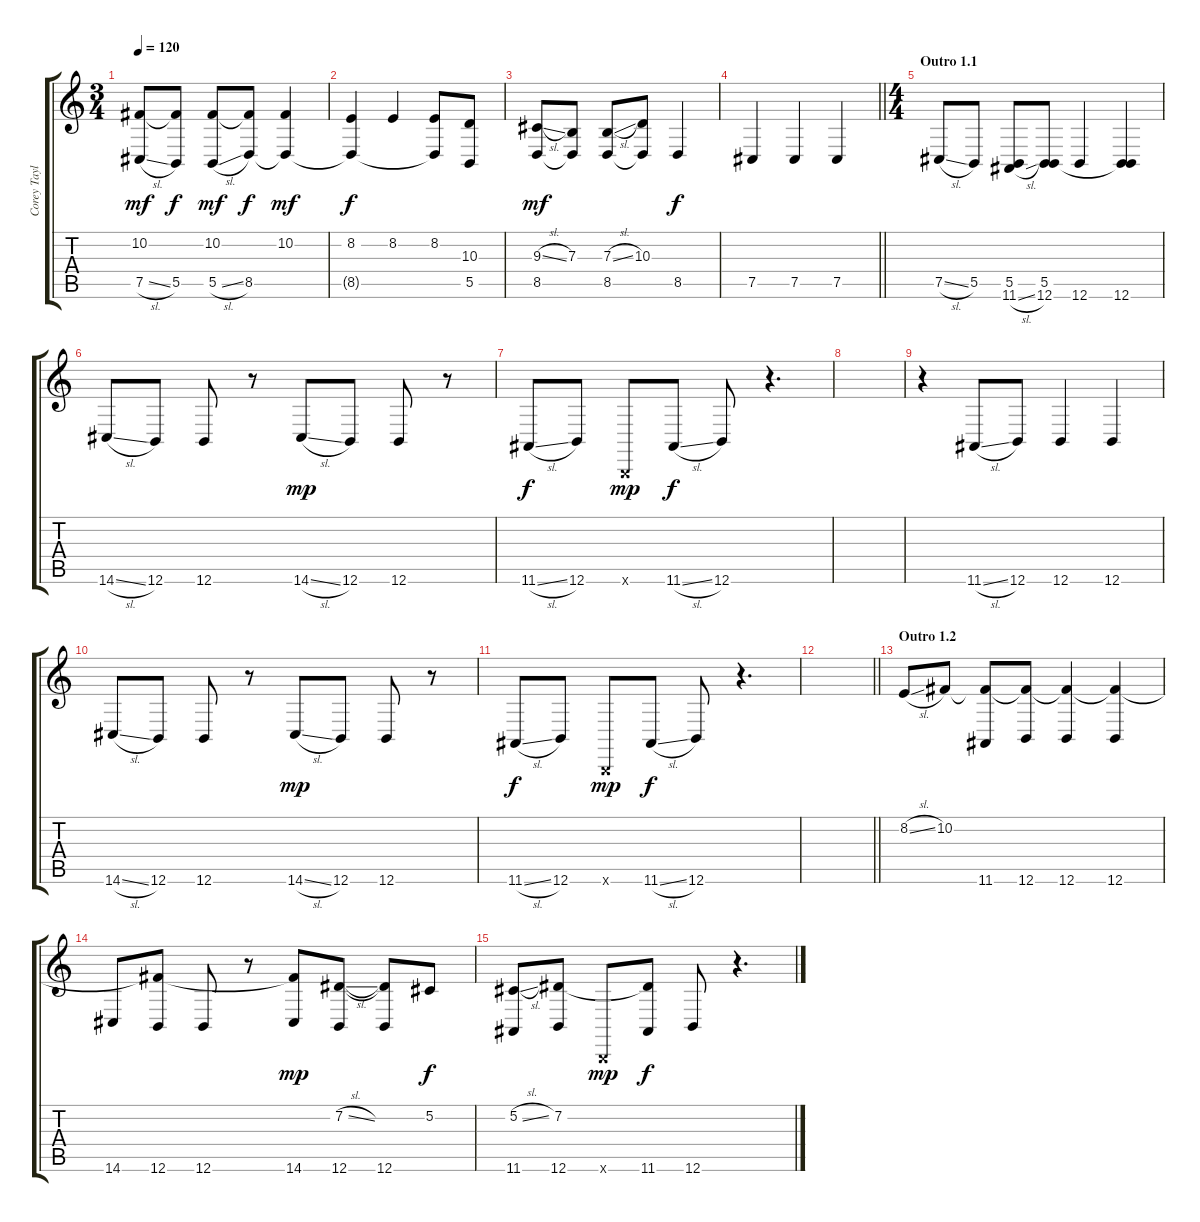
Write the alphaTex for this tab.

\track ("Corey Taylor" "Corey Tayl") {mute instrument lead2sawtooth}
\staff {score tabs}
\tuning (Db4 Ab3 E3 B2 Gb2 B1) {hide}
\ts (3 4)
\tempo 120
\clef g2
\ks c
(10.2 7.5{sl}).8{dy mf} (10.2{t} 5.5).8{dy f} (10.2 5.5{sl}).8{dy mf} (10.2{t} 8.5).8{dy f} (10.2 8.5{t}).4{dy mf} |
(8.2 8.5{t}).4{dy f} 8.2.4 (8.2 8.5{t}).8 (10.3{t} 5.5).8 |
(9.3{sl} 8.5).8{dy mf} (7.3 8.5{t}).8 (7.3{sl} 8.5).8 (10.3 8.5{t}).8 8.5.4{dy f} |
\barLineRight lightlight
7.5.4 7.5.4 7.5.4 |
\ts (4 4)
\section ("" "Outro 1.1")
7.5{sl}.8 5.5.8 (5.5 11.6{sl}).8 (5.5 12.6).8 12.6.4 (5.5{t} 12.6).4 |
14.6{sl}.8 12.6.8 12.6.8 r.8 14.6{sl}.8{dy mp} 12.6.8 12.6.8 r.8 |
11.6{sl}.8{dy f} 12.6.8 0.6{x}.8{dy mp} 11.6{sl}.8{dy f} 12.6.8 r.4{d} |
|
r.4 11.6{sl}.8 12.6.8 12.6.4 12.6.4 |
14.6{sl}.8 12.6.8 12.6.8 r.8 14.6{sl}.8{dy mp} 12.6.8 12.6.8 r.8 |
11.6{sl}.8{dy f} 12.6.8 0.6{x}.8{dy mp} 11.6{sl}.8{dy f} 12.6.8 r.4{d} |
\barLineRight lightlight
|
\section ("" "Outro 1.2")
8.2{sl}.8 10.2.8 (10.2{t} 11.6).8 (10.2{t} 12.6).8 (10.2{t} 12.6).4 (10.2{t} 12.6).4 |
14.6.8 (10.2{t} 12.6).8 12.6.8 r.8 (10.2{t} 14.6).8{dy mp} (7.2{sl} 12.6).8 (7.2{t} 12.6).8 5.2.8{dy f} |
(5.2{sl} 11.6).8 (7.2 12.6).8 0.6{x}.8{dy mp} (7.2{t} 11.6).8{dy f} 12.6.8 r.4{d}
